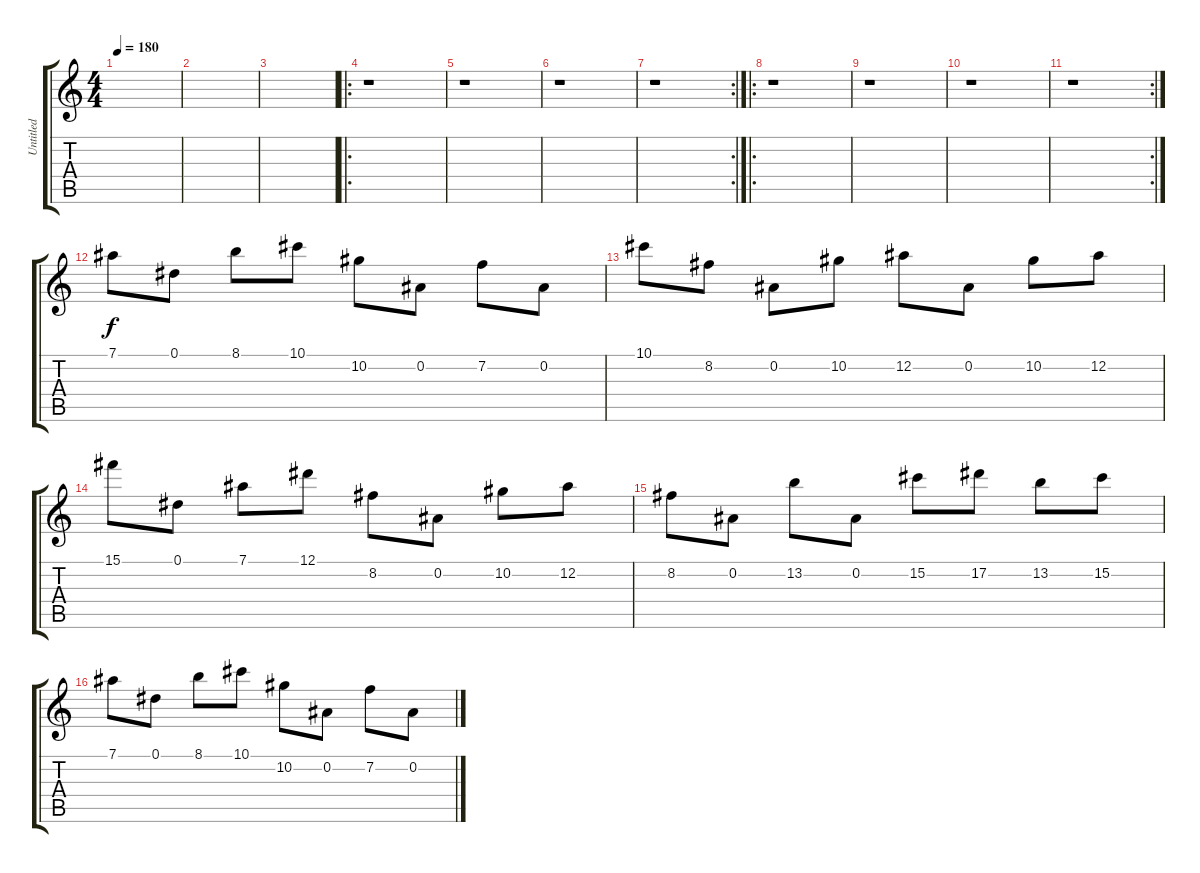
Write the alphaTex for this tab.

\track ("Untitled" "Untitled") {instrument overdrivenguitar}
\staff {score tabs}
\tuning (Eb4 Bb3 Gb3 Db3 Ab2 Eb2) {hide}
\ts (4 4)
\tempo 180
\clef g2
\ks c
|
|
|
\ro
r.1 |
r.1 |
r.1 |
\rc 2
r.1 |
\ro
r.1 |
r.1 |
r.1 |
\rc 2
r.1 |
7.1.8 0.1.8 8.1.8 10.1.8 10.2.8 0.2.8 7.2.8 0.2.8 |
10.1.8 8.2.8 0.2.8 10.2.8 12.2.8 0.2.8 10.2.8 12.2.8 |
15.1.8 0.1.8 7.1.8 12.1.8 8.2.8 0.2.8 10.2.8 12.2.8 |
8.2.8 0.2.8 13.2.8 0.2.8 15.2.8 17.2.8 13.2.8 15.2.8 |
7.1.8 0.1.8 8.1.8 10.1.8 10.2.8 0.2.8 7.2.8 0.2.8
